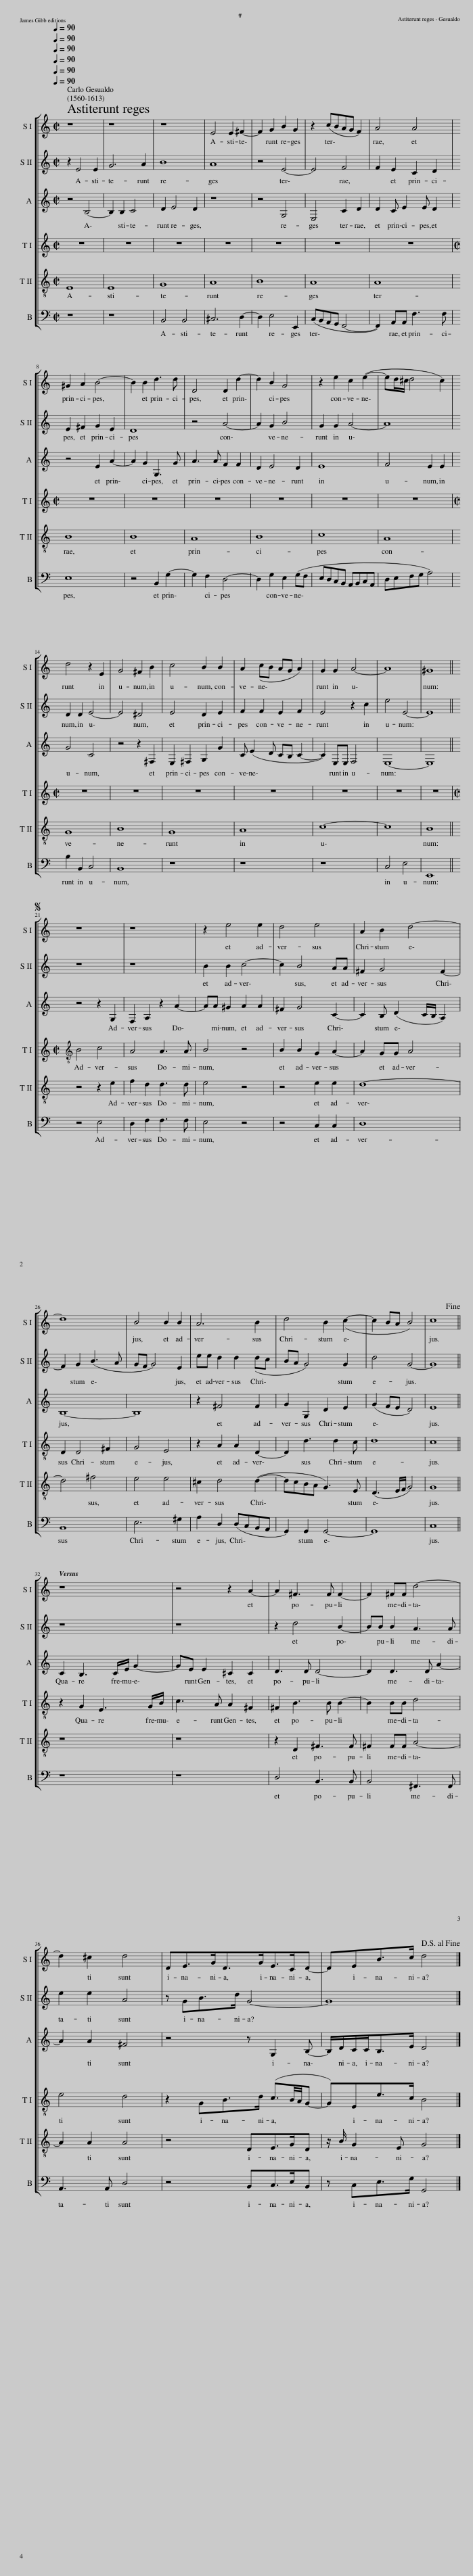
X:1
%%score [ 1 2 3 4 5 6 ]
L:1/8
Q:1/4=90
M:2/2
I:linebreak $
K:C
V:1 treble
V:2 treble
V:3 treble
V:4 treble
V:5 treble-8
V:6 bass
V:1
 z8 | z8 | z8 | E4 E2 ^F2- | F2 G2 B2 G2 | %5
 z2 (cBAG F2) | A4 A4 |$ ^G2 A2 B4- | B2 B2 d3 d | D4 D2 d2- | %10
 d2 B2 G4 | z2 e2 c2 (e2- | ed/^c/ d4 c2) |$ d4 z2 E2 | G4 ^F2 B2 | %15
 c4 B2 B2 | A2 (cB AG A2) | G2 G2 A4- | A8 | ^G8 ||$ %20
S z8 | z8 | z2 e4 e2 | d4 e4 | A2 B2 d4- |$ %25
 d8 | B4 B2 B2 | A6 B2 | d4 B2 (c2- | c2 BA B4) | %30
 c8!fine! ||$ z8 | z4 z2 A2- | A2 ^F3 F F2- | F2 ^FF d4- |$ %35
 d2 ^c2 d4 | DE>GD>GE>CD- | DEB>c d4!D.S.! |] %38
V:2
 z2 E4 E2 | G6 A2 | B8 | A8 | z4 E4- | %5
 E4 F4 | F2 E2 C2 D2 |$ E2 ^F2 G2 E2 | D8 | z4 A4- | %10
 A2 G2 B4 | G2 G2 A4- | A8 |$ D2 D2 E4- | E4 ^D4 | %15
 E4 D2 E2 | F2 F2 E2 F2 | E4 z2 c2 | e4 E4- | E8 ||$ %20
 z8 | z8 | B2 B2 c4- | c2 B4 AA | ^F2 G4 F2- |$ %25
 F2 G2 (B3 A | GF G4) E2 | ee d2 d2 (dc | BA G4) G2 | d4 G4- | %30
 G8 ||$ z8 | z8 | z2 d4 B2- | BB B2 A3 A |$ %35
 e2 e2 A4 | z GB>d G4- | G8 |] %38
V:3
 z4 B,4- | B,2 B,2 C4 | D2 E4 D2 | z8 | z4 G,4 | %5
 E,4 C2 D2 | D2 C E2 E D2 |$ z4 E2 A2- | A2 G2 G,3 G | A3 A F2 F2 | %10
 D2 E4 D2 | E8 | F4 E2 E2 |$ G4 C4 | z4 z2 ^F,2 | %15
 E,2 ^F,2 G,2 G2 | C (E2 D CB, C2- | C2) E,E, F,4 | E,8- | E,8 ||$ %20
 z4 z2 G,2 | F,2 A,2 z2 A2- | AA ^G2 A2 A2 | ^F2 G4 C2- | C2 B, (D2 C/B,/ A,2) |$ %25
 B,8- | B,8 | z2 ^F4 F2 | G2 G,2 D2 E2 | (G2 FE D4) | %30
 E8 ||$ C2 B,3 C/E/ G2- | GE E2 ^C2 C2 | D3 D D4- | D2 D3 D A2- |$ %35
 A2 A2 ^F4 | z4 z G,2 B,- | B,/D/C/C<B,E/ D4 |] %38
V:4
 z8 | z8 | z8 | z8 | z8 | %5
 z8 | z8 |$[M:2/2] z8 | z8 | z8 | %10
 z8 | z8 | z8 |$[M:2/2] z8 | z8 | %15
 z8 | z8 | z8 | z8 | z8 ||$ %20
[M:2/2][K:treble-8] B4 c4 | A4 A3 A | B4 z4 | B2 B2 G2 A2- | A2 GG A4 |$ %25
 D2 D4 ^F2 | G4 E4 | z2 A2 A2 D2- | D2 d3 d2 c | d8 | %30
 c8 ||$ z2 G2 E3 G/B/ | c3 A A2 ^F2 | ^F2 B3 B B2- | B2 BB d4 |$ %35
 e4 d4 | z2 GB>d (c3/2B/4A/4G- | G)Ee>c B4 |] %38
V:5
 E8 | E8 | G8 | A8 | B8 | %5
 A8 | A8 |$ B8 | B8 | A8 | %10
 B8 | c8 | A8 |$ G8 | B8 | %15
 G8 | A8 | c8- | c8 | B8 ||$ %20
 z4 z2 e2 | f2 d2 d3 d | e4 z4 | z4 e2 e2 | d8- |$ %25
 d4 ^f4 | e4 e4 | ^c2 d4 (d2- | dcBA G3) E | (D3 E/F/ G4) | %30
 G8 ||$ z8 | z8 | z2 D2 ^F3 F | ^F2 FF A4- |$ %35
 A2 A2 A4 | z4 DE>GD | z/ B/ G2 E G4 |] %38
V:6
 z8 | z8 | B,,4 B,,4 | ^C,6 D,2- | D,2 E,4 E,,2 | %5
 (C,B,,A,,G,, F,,4- | F,,2) A,,A,, F,3 F, |$ E,8 | z4 B,,2 G,2- | G,2 F,2 D,4- | %10
 D,2 G,2 E,2 (G,F, | E,D,C,B,, A,,B,,C,A,, | D,E,F,G, A,4) |$ B,2 B,,2 C,4 | B,,8 | %15
 z8 | z8 | z8 | C,4 E,4 | E,,8 ||$ %20
 z4 E,4 | D,2 F,2 F,3 F, | E,4 z4 | z4 C,2 C,2 | D,8 |$ %25
 B,,8 | E,6 ^G,2 | A,2 D,2 (D,C,B,,A,, | G,,2) G,,2 G,,4- | G,,8 | %30
 C,8 ||$ z8 | z8 | D,4 B,,3 B,, | B,,4 ^F,,3 F,, |$ %35
 A,,3 A,, D,4 | z4 B,,C,>E,B,, | z C,E,>G, G,,4 |] %38
